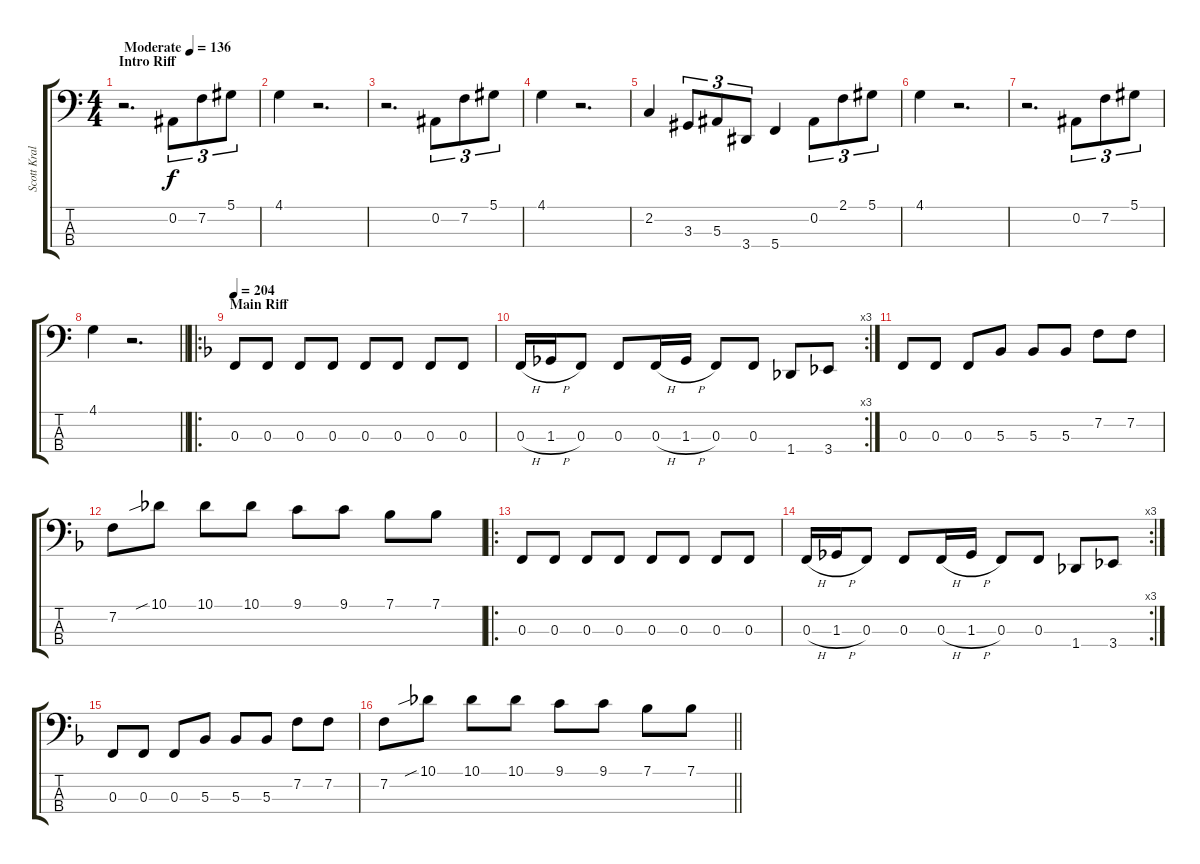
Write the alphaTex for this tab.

\track ("Scott Krall" "Scott Kral") {instrument electricbassfinger}
\staff {score tabs}
\tuning (Eb2 Bb1 F1 C1) {hide}
\ts (4 4)
\section ("" "Intro Riff")
\tempo (136 "Moderate")
\clef f4
\ks c
r.2{d dy f instrument electricbassfinger} 0.2.8{tu (3 2)} 7.2.8{tu (3 2)} 5.1.8{tu (3 2)} |
4.1.4 r.2{d} |
r.2{d} 0.2.8{tu (3 2)} 7.2.8{tu (3 2)} 5.1.8{tu (3 2)} |
4.1.4 r.2{d} |
2.2.4 3.3.8{tu (3 2)} 5.3.8{tu (3 2)} 3.4.8{tu (3 2)} 5.4.4 0.2.8{tu (3 2)} 2.1.8{tu (3 2)} 5.1.8{tu (3 2)} |
4.1.4 r.2{d} |
r.2{d} 0.2.8{tu (3 2)} 7.2.8{tu (3 2)} 5.1.8{tu (3 2)} |
\barLineRight lightlight
4.1.4 r.2{d} |
\ro
\section ("" "Main Riff")
\tempo 204
\ks f
0.3.8 0.3.8 0.3.8 0.3.8 0.3.8 0.3.8 0.3.8 0.3.8 |
\rc 3
0.3{h}.16 1.3{h}.16 0.3.8 0.3.8 0.3{h}.16 1.3{h}.16 0.3.8 0.3.8 1.4.8 3.4.8 |
0.3.8 0.3.8 0.3.8 5.3.8 5.3.8 5.3.8 7.2.8 7.2.8 |
7.2.8 10.1{sib}.8 10.1.8 10.1.8 9.1.8 9.1.8 7.1.8 7.1.8 |
\ro
0.3.8 0.3.8 0.3.8 0.3.8 0.3.8 0.3.8 0.3.8 0.3.8 |
\rc 3
0.3{h}.16 1.3{h}.16 0.3.8 0.3.8 0.3{h}.16 1.3{h}.16 0.3.8 0.3.8 1.4.8 3.4.8 |
0.3.8 0.3.8 0.3.8 5.3.8 5.3.8 5.3.8 7.2.8 7.2.8 |
\barLineRight lightlight
7.2.8 10.1{sib}.8 10.1.8 10.1.8 9.1.8 9.1.8 7.1.8 7.1.8
